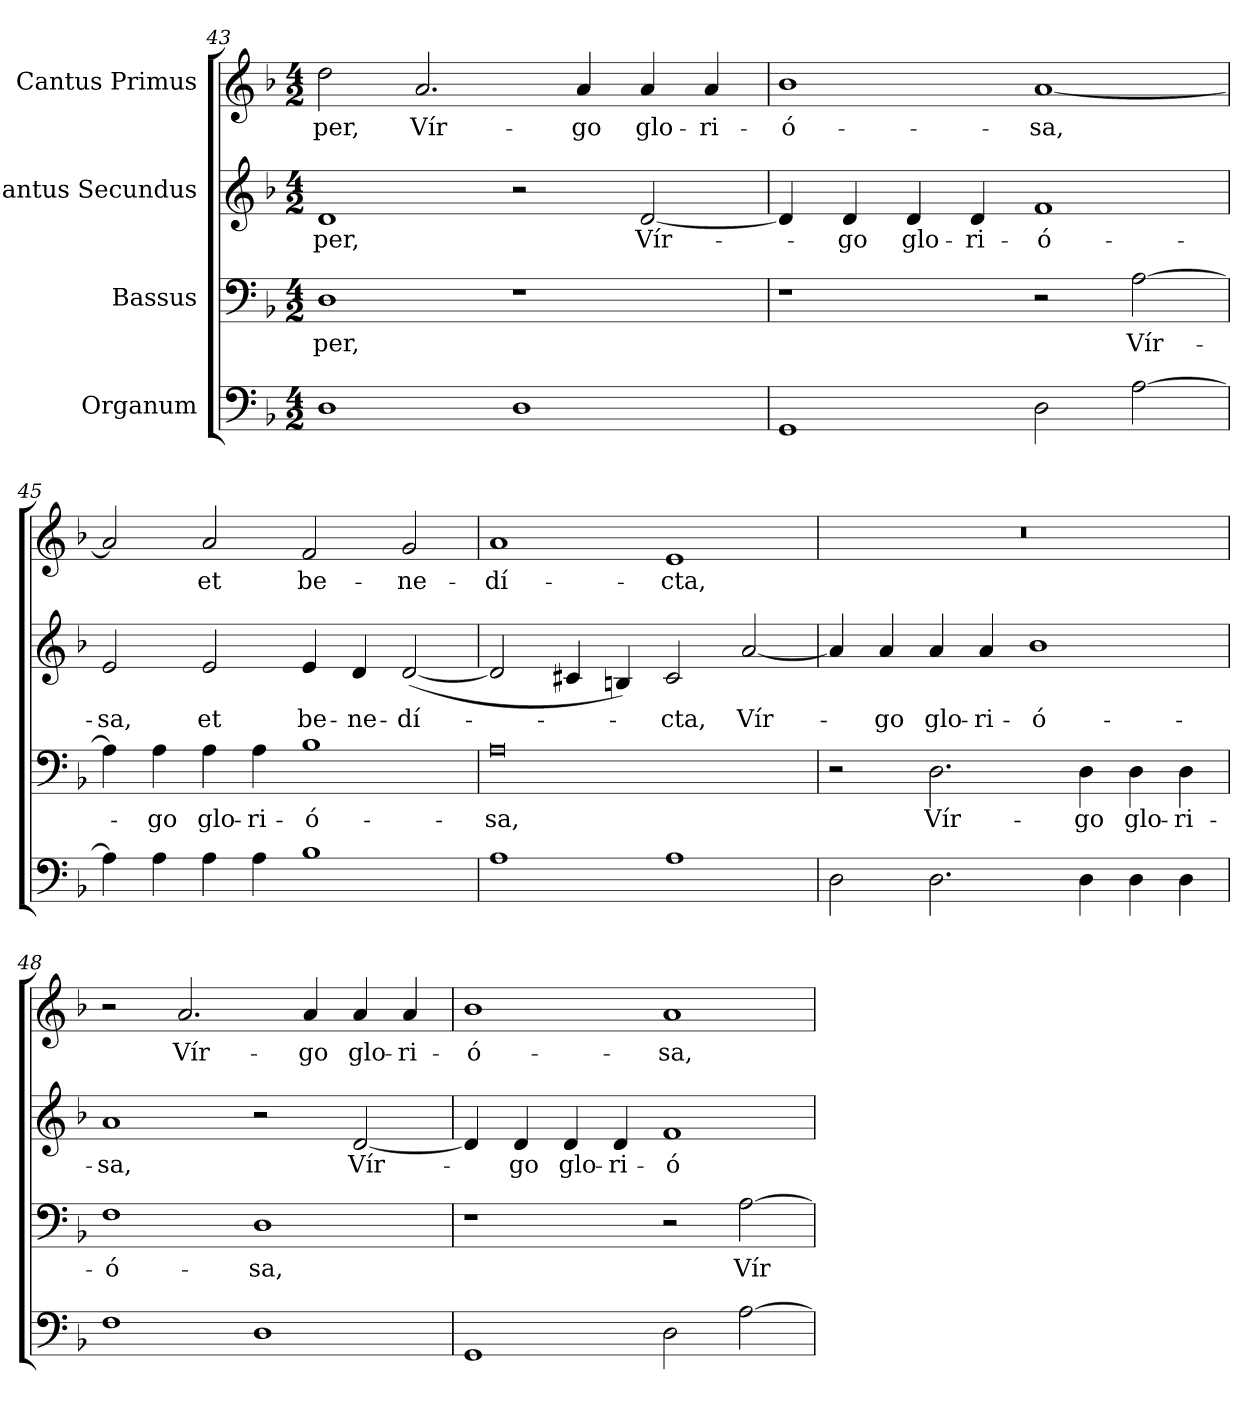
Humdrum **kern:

**kern	**kern	**text	**kern	**text	**kern	**text
*part4	*part3	*part3	*part2	*part2	*part1	*part1
*staff4	*staff3	*staff3	*staff2	*staff2	*staff1	*staff1
*I"Organum	*I"Bassus	*	*I"Cantus Secundus	*	*I"Cantus Primus	*
!!LO:LB:g=z
*clefF4	*clefF4	*	*clefG2	*	*clefG2	*
*k[b-]	*k[b-]	*	*k[b-]	*	*k[b-]	*
*F:	*F:	*	*F:	*	*F:	*
*M4/2	*M4/2	*	*M4/2	*	*M4/2	*
=43	=43	=43	=43	=43	=43	=43
!	!	!LO:LY:b	!	!	!	!
!	!	!	!	!LO:LY:b	!	!
!	!	!	!	!	!	!LO:LY:b
1D	1D	-per,	1d	-per,	2dd\	-per,
!	!	!	!	!	!	!LO:LY:b
.	.	.	.	.	2.a/	Vír-
1D	1r	.	2r	.	.	.
!	!	!	!	!	!	!LO:LY:b
.	.	.	.	.	4a/	-go
!	!	!	!	!LO:LY:b	!	!
!	!	!	!	!	!	!LO:LY:b
.	.	.	[<2d/	Vír-	4a/	glo-
!	!	!	!	!	!	!LO:LY:b
.	.	.	.	.	4a/	-ri-
=44	=44	=44	=44	=44	=44	=44
!	!	!	!	!	!	!LO:LY:b
1GG	1r	.	4d/]	.	1b-	-ó-
!	!	!	!	!LO:LY:b	!	!
.	.	.	4d/	-go	.	.
!	!	!	!	!LO:LY:b	!	!
.	.	.	4d/	glo-	.	.
!	!	!	!	!LO:LY:b	!	!
.	.	.	4d/	-ri-	.	.
!	!	!	!	!LO:LY:b	!	!
!	!	!	!	!	!	!LO:LY:b
2D\	2r	.	1f	-ó-	[<1a	-sa,
!	!	!LO:LY:b	!	!	!	!
[>2A\	[>2A\	Vír-	.	.	.	.
=45	=45	=45	=45	=45	=45	=45
!	!	!	!	!LO:LY:b	!	!
4A\]	4A\]	.	2e/	-sa,	2a/]	.
!	!	!LO:LY:b	!	!	!	!
4A\	4A\	-go	.	.	.	.
!	!	!LO:LY:b	!	!	!	!
!	!	!	!	!LO:LY:b	!	!
!	!	!	!	!	!	!LO:LY:b
4A\	4A\	glo-	2e/	et	2a/	et
!	!	!LO:LY:b	!	!	!	!
4A\	4A\	-ri-	.	.	.	.
!	!	!LO:LY:b	!	!	!	!
!	!	!	!	!LO:LY:b	!	!
!	!	!	!	!	!	!LO:LY:b
1B-	1B-	-ó-	4e/	be-	2f/	be-
!	!	!	!	!LO:LY:b	!	!
.	.	.	4d/	-ne-	.	.
!	!	!	!	!LO:LY:b	!	!
!	!	!	!	!	!	!LO:LY:b
.	.	.	([2d/	-dí-	2g/	-ne-
=46	=46	=46	=46	=46	=46	=46
!	!	!LO:LY:b	!	!	!	!
!	!	!	!	!	!	!LO:LY:b
1A	0A	-sa,	2d/]	.	1a	-dí-
.	.	.	4c#X/	.	.	.
.	.	.	4Bn/)	.	.	.
!	!	!	!	!LO:LY:b	!	!
!	!	!	!	!	!	!LO:LY:b
1A	.	.	2c#/	-cta,	1e	-cta,
!	!	!	!	!LO:LY:b	!	!
.	.	.	[<2a/	Vír-	.	.
!!LO:LB:g=z
=47	=47	=47	=47	=47	=47	=47
2D\	2r	.	4a/]	.	0r	.
!	!	!	!	!LO:LY:b	!	!
.	.	.	4a/	-go	.	.
!	!	!LO:LY:b	!	!	!	!
!	!	!	!	!LO:LY:b	!	!
2.D\	2.D\	Vír-	4a/	glo-	.	.
!	!	!	!	!LO:LY:b	!	!
.	.	.	4a/	-ri-	.	.
!	!	!	!	!LO:LY:b	!	!
.	.	.	1b-i	-ó-	.	.
!	!	!LO:LY:b	!	!	!	!
4D\	4D\	-go	.	.	.	.
!	!	!LO:LY:b	!	!	!	!
4D\	4D\	glo-	.	.	.	.
!	!	!LO:LY:b	!	!	!	!
4D\	4D\	-ri-	.	.	.	.
=48	=48	=48	=48	=48	=48	=48
!	!	!LO:LY:b	!	!	!	!
!	!	!	!	!LO:LY:b	!	!
1F	1F	-ó-	1a	-sa,	2r	.
!	!	!	!	!	!	!LO:LY:b
.	.	.	.	.	2.a/	Vír-
!	!	!LO:LY:b	!	!	!	!
1D	1D	-sa,	2r	.	.	.
!	!	!	!	!	!	!LO:LY:b
.	.	.	.	.	4a/	-go
!	!	!	!	!LO:LY:b	!	!
!	!	!	!	!	!	!LO:LY:b
.	.	.	[<2d/	Vír-	4a/	glo-
!	!	!	!	!	!	!LO:LY:b
.	.	.	.	.	4a/	-ri-
=49	=49	=49	=49	=49	=49	=49
!	!	!	!	!	!	!LO:LY:b
1GG	1r	.	4d/]	.	1b-	-ó-
!	!	!	!	!LO:LY:b	!	!
.	.	.	4d/	-go	.	.
!	!	!	!	!LO:LY:b	!	!
.	.	.	4d/	glo-	.	.
!	!	!	!	!LO:LY:b	!	!
.	.	.	4d/	-ri-	.	.
!	!	!	!	!LO:LY:b	!	!
!	!	!	!	!	!	!LO:LY:b
2D\	2r	.	1f	-ó-	1a	-sa,
!	!	!LO:LY:b	!	!	!	!
[>2A\	[>2A\	Vír-	.	.	.	.
=	=	=	=	=	=	=
*-	*-	*-	*-	*-	*-	*-
